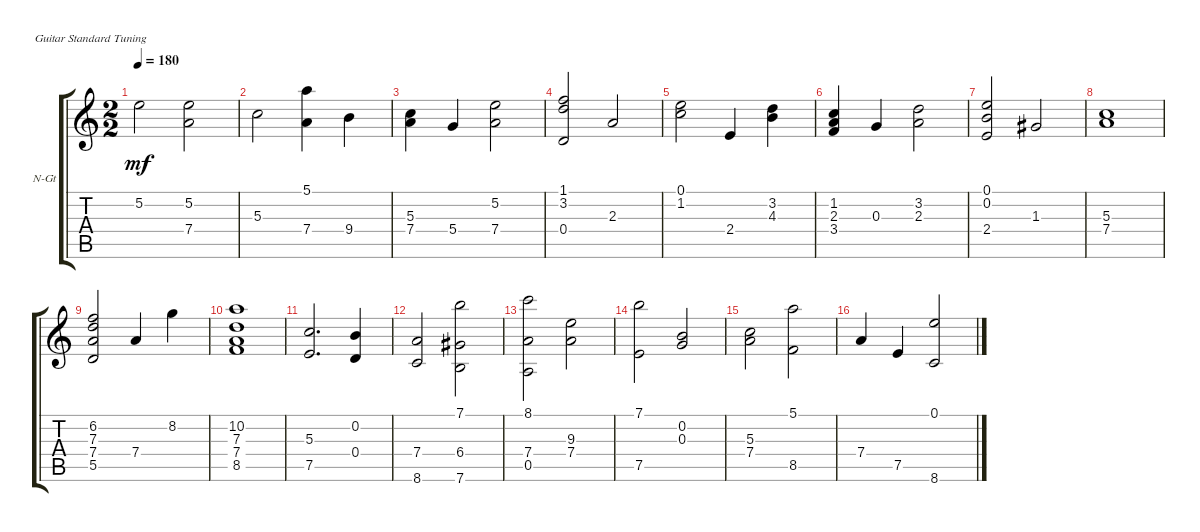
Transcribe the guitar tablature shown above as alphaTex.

\defaultSystemsLayout 4
\bracketExtendMode groupsimilarinstruments
\firstSystemTrackNameOrientation horizontal
\otherSystemsTrackNameOrientation horizontal
\track ("Nylon Guitar" "N-Gt") {instrument acousticguitarnylon}
\staff {score tabs}
\tuning (E4 B3 G3 D3 A2 E2)
\ts (2 2)
\tempo 180
\clef g2
\ks c
5.2{t}.2{dy mf} (5.2 7.4).2 |
5.3.2 (5.1 7.4).4 9.4.4 |
(7.4 5.3).4 5.4.4 (5.2 7.4).2 |
(1.1 3.2 0.4).2 2.3.2 |
(1.2 0.1).2 2.4.4 (3.2 4.3).4 |
(1.2 2.3 3.4).4 0.3.4 (3.2 2.3).2 |
(0.1 0.2 2.4).2 1.3.2 |
(5.3 7.4).1 |
(6.2 7.3 7.4 5.5).2 7.4.4 8.2.4 |
(10.2 7.3 7.4 8.5).1 |
(5.3 7.5).2{d} (0.2 0.4).4 |
(7.4 8.6).2 (7.6 6.4 7.1).2 |
(8.1 7.4 0.5).2 (7.4 9.3).2 |
(7.1 7.5).2 (0.2 0.3).2 |
(5.3 7.4).2 (8.5 5.1).2 |
7.4.4 7.5.4 (8.6 0.1).2
